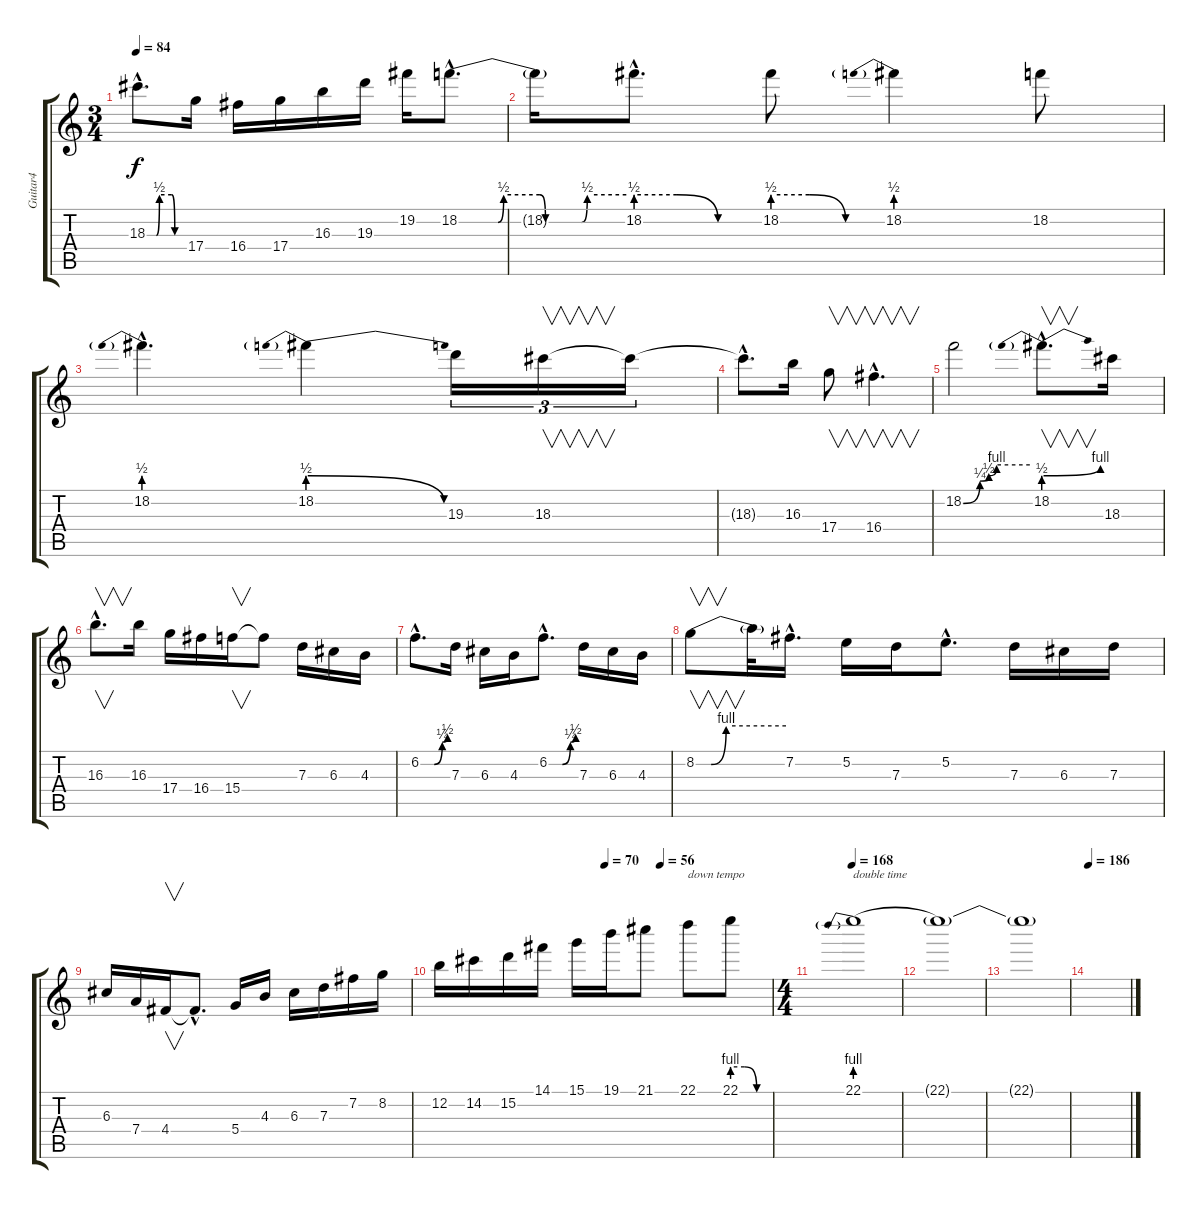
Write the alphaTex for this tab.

\track ("Guitar4" "Guitar4") {instrument overdrivenguitar}
\staff {score tabs}
\tuning (E4 B3 G3 D3 A2 E2) {hide}
\ts (3 4)
\tempo 84
\clef g2
\ks c
18.3{be (custom 0 0 15 0 20 2 40 2 45 0 60 0) hac}.8{d dy f} 17.4.16 16.4.16 17.4.16 16.3.16 19.3.16 19.2.16 18.2{be (custom 0 0 14 0 16 2 29 2 31 0 44 0 46 2 60 2) hac}.8{d} |
18.2{t}.16 18.2{be (custom 0 2 20 2 40 0 60 0) hac}.8{d} 18.2{be (custom 0 2 20 2 40 0 60 0)}.8 18.2{be (prebend 0 2 60 2)}.4 18.2.8 |
18.2{be (prebend 0 2 60 2) hac}.4{d} 18.2{be (prebendrelease 0 2 60 0)}.4 19.3.16{tu (3 2)} 18.3.16{v tu (3 2)} 18.3{t}.16{tu (3 2)} |
18.3{hac t}.8{d} 16.3.16 17.4.8{v} 16.4{hac}.4{v d} |
18.2{be (custom 0 0 15 1 23 2 30 4 60 4)}.2 18.2{be (prebendbend 0 2 60 4) hac}.8{v d} 18.3.16 |
16.3{hac}.8{v d} 16.3.16 17.4.16 16.4.16 15.4.16{v} 15.4{t}.8 7.3.16 6.3.16 4.3.16 |
6.2{be (custom 0 0 30 0 48 1 60 2) hac}.8{d} 7.3.16 6.3.16 4.3.16 6.2{be (custom 0 0 30 0 48 1 60 2) hac}.8{d} 7.3.16 6.3.16 4.3.16 |
8.2{be (custom 0 0 10 0 20 4 60 4)}.8{v} 8.2{t}.32 7.2{hac}.16{d} 5.2.16 7.3.16 5.2{hac}.8{d} 7.3.16 6.3.16 7.3.16 |
6.3.16 7.4.16 4.4.16{v} 4.4{hac t}.8{d} 5.4.16 4.3.16 6.3.16 7.3.16 7.2.16 8.2.16 |
\tempo (70 0.5)
\tempo (56 0.6666666666666666)
12.2.16 14.2.16 15.2.16 14.1.16 15.1.16 19.1.16 21.1.8 22.1.8{txt "down tempo"} 22.1{be (custom 0 4 20 4 40 0 60 0)}.8 |
\ts (4 4)
\tempo 168
22.1{be (prebend 0 4 60 4)}.1{txt "double time" volume 10} |
22.1{t}.1 |
22.1{t}.1 |
\tempo 186
